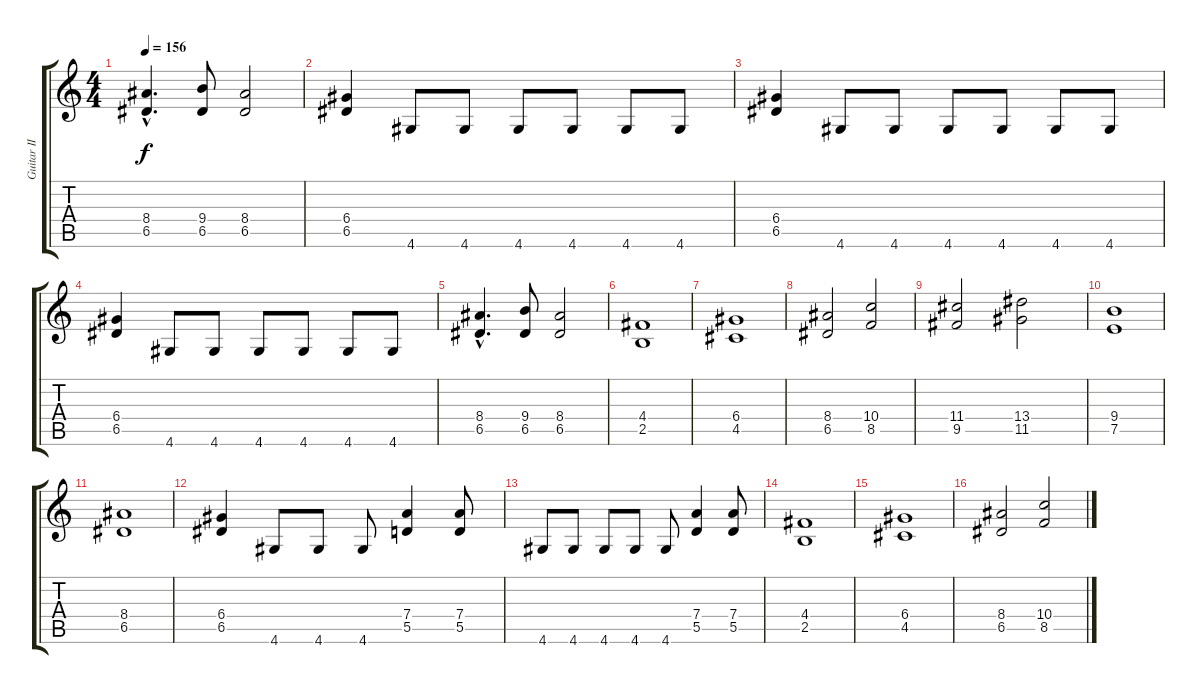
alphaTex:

\track ("Guitar II" "Guitar II") {instrument distortionguitar}
\staff {score tabs}
\tuning (E4 B3 G3 D3 A2 E2) {hide}
\ts (4 4)
\tempo 156
\clef g2
\ks c
(8.4{hac} 6.5{hac}).4{d dy f} (9.4 6.5).8 (8.4 6.5).2 |
(6.4 6.5).4 4.6.8 4.6.8 4.6.8 4.6.8 4.6.8 4.6.8 |
(6.4 6.5).4 4.6.8 4.6.8 4.6.8 4.6.8 4.6.8 4.6.8 |
(6.4 6.5).4 4.6.8 4.6.8 4.6.8 4.6.8 4.6.8 4.6.8 |
(8.4{hac} 6.5{hac}).4{d} (9.4 6.5).8 (8.4 6.5).2 |
(4.4 2.5).1 |
(6.4 4.5).1 |
(8.4 6.5).2 (10.4 8.5).2 |
(11.4 9.5).2 (13.4 11.5).2 |
(9.4 7.5).1 |
(8.4 6.5).1 |
(6.4 6.5).4 4.6.8 4.6.8 4.6.8 (7.4 5.5).4 (7.4 5.5).8 |
4.6.8 4.6.8 4.6.8 4.6.8 4.6.8 (7.4 5.5).4 (7.4 5.5).8 |
(4.4 2.5).1 |
(6.4 4.5).1 |
(8.4 6.5).2 (10.4 8.5).2
